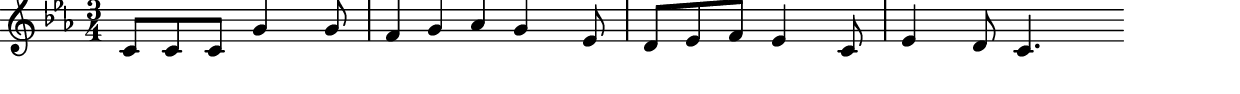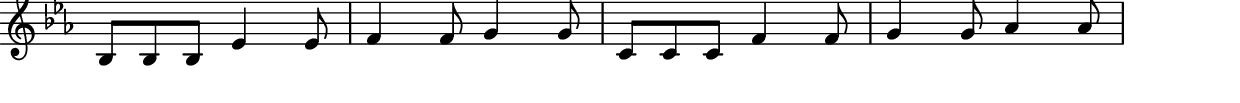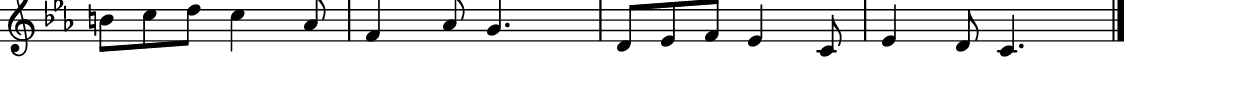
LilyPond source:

% MusicXML to Lilypond converter by Kovi

szovegAAA = \lyricmode {  "Lon" -- "don" -- "ban" "hej,"  \skip 4 "van" "szá" -- "mos" "ut" -- "ca," "és" "min" -- "den" "ut" -- "cán" "van" "sa" -- "rok" "De" "mind" "e" -- "gész" "nagy" "Al" -- "bi" -- "on" -- "ban" "nin" -- "csen" "oly" "ab" -- "lak," "mint" "a" "hon" -- "nan" "A" "leg" -- "szebb" "ró" -- "zsa" -- "szál" "vi" -- "rít," "a" "leg" -- "szebb" "ró" -- "zsa" -- "szál" "vi" -- "rít."  }

szovegAAB = \lyricmode {  "És" "min" -- "den" "sar" -- "kon" "há" -- "á" -- "zak" "áll" -- "nak," "és" "min" -- "den" "há" -- "zon" "ab" -- "la" "kok,"  \skip 4  \skip 4  \skip 4  \skip 4  \skip 4  \skip 4  \skip 4  \skip 4  \skip 4  \skip 4  \skip 4  \skip 4  \skip 4  \skip 4  \skip 4  \skip 4  \skip 4  \skip 4  \skip 4  \skip 4  \skip 4  \skip 4  \skip 4  \skip 4  \skip 4  \skip 4  \skip 4  \skip 4  \skip 4  \skip 4  \skip 4  \skip 4  \skip 4  }

% Analyzing...
% 1 parts
% 1 Staff
% forceBassClefActive = 
melody = {
% 52 notes in the part
% 1 voices

\new Staff
\new Voice {
% 52 notes
% 12 mesaures

% Measure 1
\clef "treble"
\key ees \major
\time 3/4 
c'8 c'8 c'8 g'4 g'8 
% Measure 2
f'8 g'8 aes'8 g'4 ees'8 
% Measure 3
d'8 ees'8 f'8 ees'4 c'8 
% Measure 4
ees'4 d'8 c'4. \bar ":|" 
% Measure 5
\break
bes8 bes8 bes8 ees'4 ees'8 
% Measure 6
f'4 f'8 g'4 g'8 
% Measure 7
c'8 c'8 c'8 f'4 f'8 
% Measure 8
g'4 g'8 aes'4 aes'8 
% Measure 9
\break
b'8 c''8 d''8 c''4 aes'8 
% Measure 10
f'4 aes'8 g'4. 
% Measure 11
d'8 ees'8 f'8 ees'4 c'8 
% Measure 12
ees'4 d'8 c'4. \bar "|." 
} % voice
} % melody


harmonies = \chordmode {
% 16 chords
\germanChords
c4:m s4 s4 f4:m s8 c4:m s8 g4 s4 s4 s4 s8 c4:m s8 bes4 s8 ees4 s8 f4 s8 g4 s8 c4:m s4 s4 f4:m s4 s4 g4 s8 f4:m s4 s4 c4:m s8 g4 s4 s4 s4 s8 c4:m s8
}

\include "../../definitions.ly"
